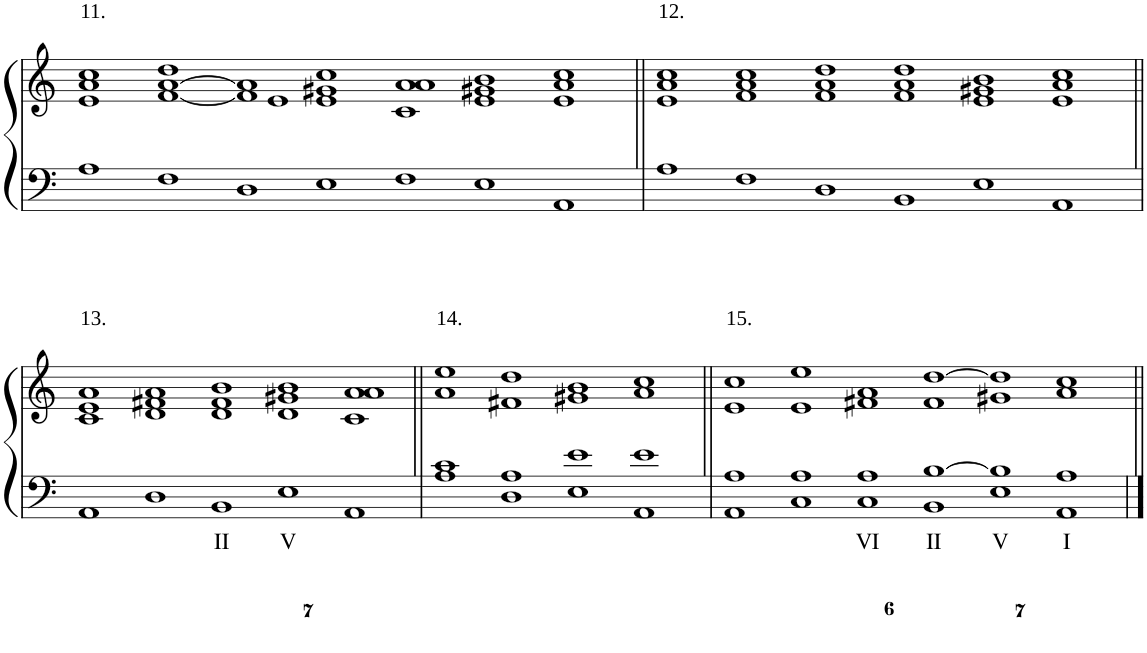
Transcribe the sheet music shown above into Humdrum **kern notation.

**kern	**text	**kern
*part1	*part1	*part1
*staff2	*staff2	*staff1
*I"Piano	*	*
*I'Pno	*	*
!!LO:PB:g=z
*clefF4	*	*clefG2
*k[]	*	*k[]
*M28/4	*	*M28/4
=11	=11	=11
!	!	!LO:TX:a:t=11.
1A	.	1e 1a 1cc
1F	.	[1f [1a 1dd
1D	.	1f] 1a] 1b
1E	.	1e 1g#X 1cc
1F	.	1c 1a 1a
1E	.	1e 1g#X 1b
1AA	.	1e 1a 1cc
=12||	=12||	=12||
*M24/4	*	*M24/4
!	!	!LO:TX:a:t=12.
1A	.	1e 1a 1cc
1F	.	1f 1a 1cc
1D	.	1f 1a 1dd
1BB	.	1f 1a 1dd
1E	.	1e 1g#X 1b
1AA	.	1e 1a 1cc
!!LO:LB:g=z
=13||	=13||	=13||
*M20/4	*	*M20/4
!	!	!LO:TX:a:t=13.
1AA	.	1c 1e 1a
1D	.	1d 1f#X 1a
!	!LO:LY:b	!
1BB	II	1d 1f# 1b
!	!LO:LY:b	!
1E	V	1d 1g#X 1b
1AA	.	1c 1a 1a
=14||	=14||	=14||
*M16/4	*	*M16/4
!	!	!LO:TX:a:t=14.
1A 1c	.	1a 1ee
1D 1A	.	1f#X 1dd
1E 1e	.	1g#X 1b
1AA 1e	.	1a 1cc
=15||	=15||	=15||
*M24/4	*	*M24/4
!	!	!LO:TX:a:t=15.
1AA 1A	.	1e 1cc
1C 1A	.	1e 1ee
!	!LO:LY:b	!
1C 1A	VI	1f#X 1a
!	!LO:LY:b	!
1BB [1B	II	1f# [1dd
!	!LO:LY:b	!
1E 1B]	V	1g#X 1dd]
!	!LO:LY:b	!
1AA 1A	I	1a 1cc
=||	=||	=||
*-	*-	*-
